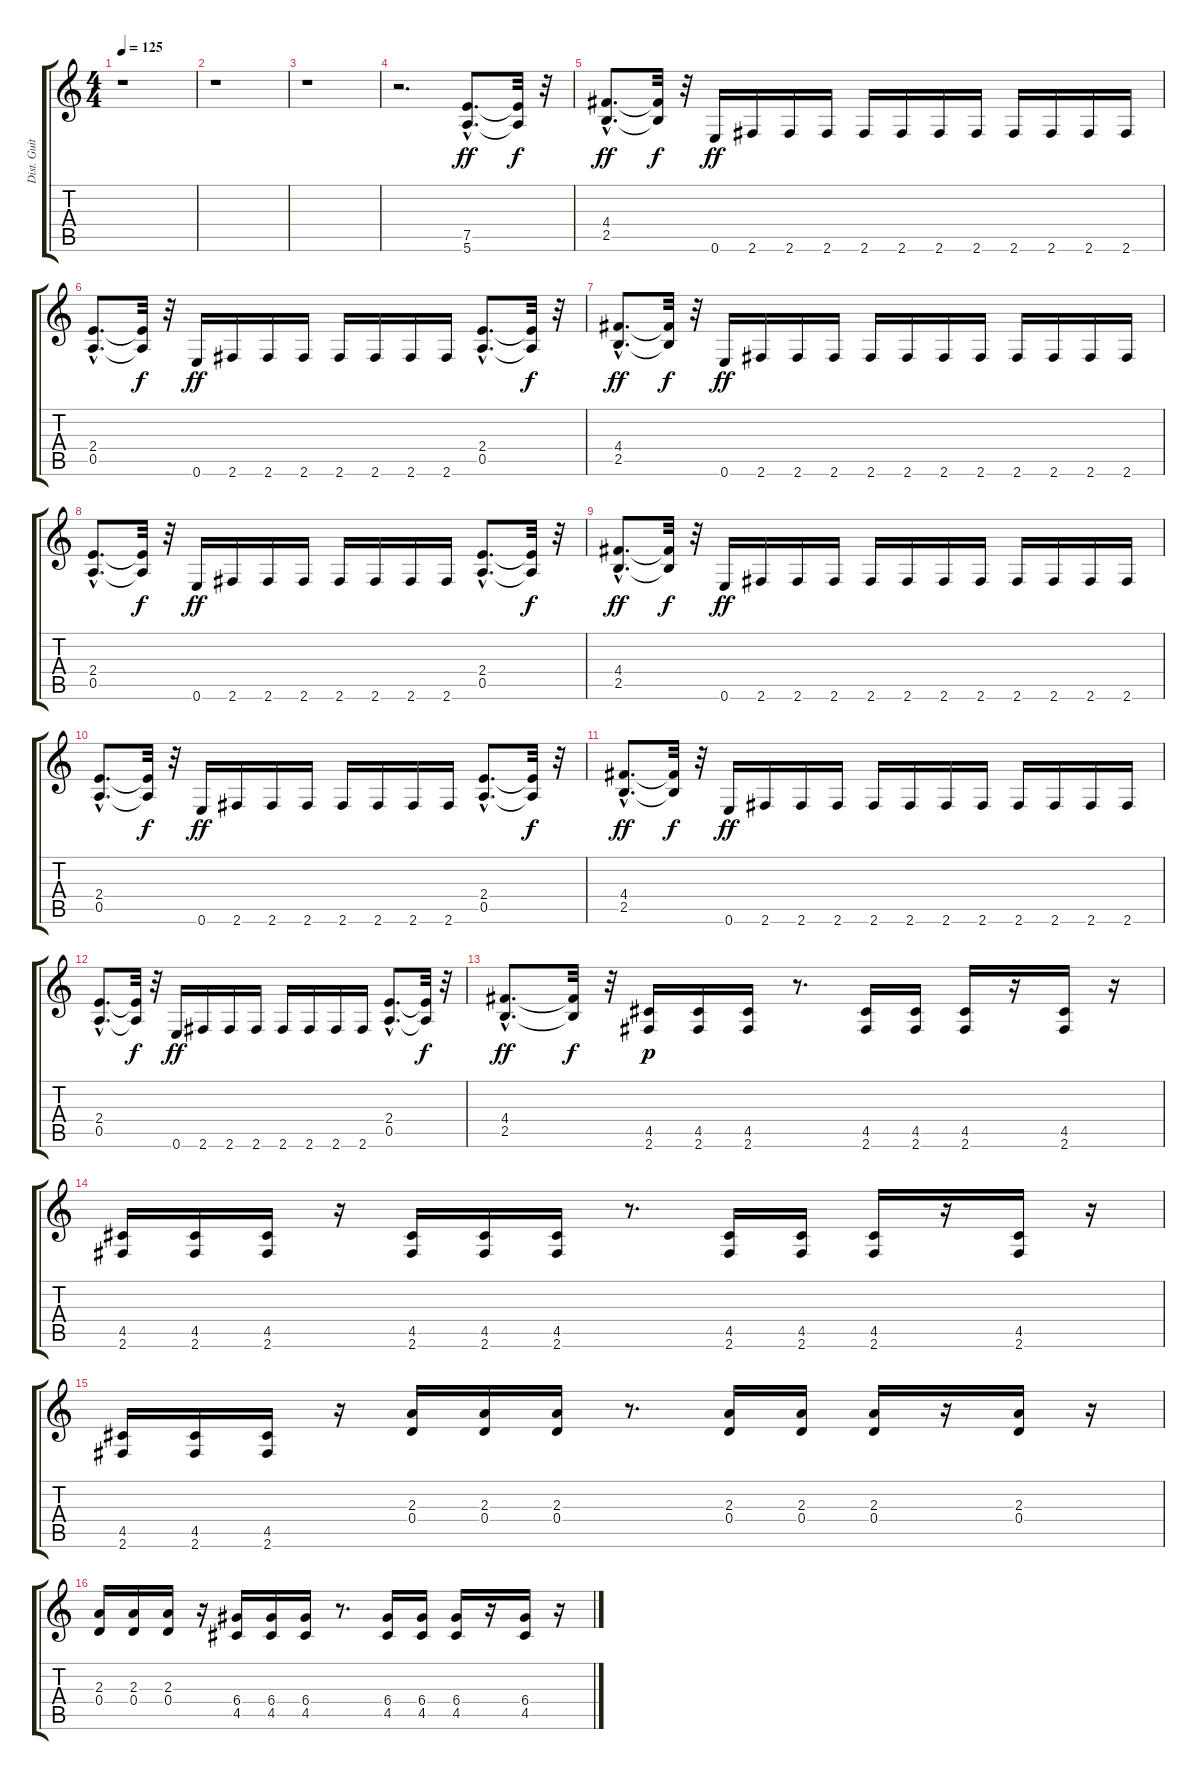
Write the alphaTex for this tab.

\track ("Dist. Guitar II" "Dist. Guit") {instrument distortionguitar}
\staff {score tabs}
\tuning (E4 B3 G3 D3 A2 E2) {hide}
\ts (4 4)
\tempo 125
\clef g2
\ks c
r.1{dy ff instrument distortionguitar} |
r.1 |
r.1 |
r.2{d} (7.5{hac} 5.6{hac}).8{d} (7.5{t} 5.6{t}).32{dy f} r.32 |
(4.4{hac} 2.5{hac}).8{d dy ff} (4.4{t} 2.5{t}).32{dy f} r.32 0.6.16{dy ff} 2.6.16 2.6.16 2.6.16 2.6.16 2.6.16 2.6.16 2.6.16 2.6.16 2.6.16 2.6.16 2.6.16 |
(2.4{hac} 0.5{hac}).8{d} (2.4{t} 0.5{t}).32{dy f} r.32 0.6.16{dy ff} 2.6.16 2.6.16 2.6.16 2.6.16 2.6.16 2.6.16 2.6.16 (2.4{hac} 0.5{hac}).8{d} (2.4{t} 0.5{t}).32{dy f} r.32 |
(4.4{hac} 2.5{hac}).8{d dy ff} (4.4{t} 2.5{t}).32{dy f} r.32 0.6.16{dy ff} 2.6.16 2.6.16 2.6.16 2.6.16 2.6.16 2.6.16 2.6.16 2.6.16 2.6.16 2.6.16 2.6.16 |
(2.4{hac} 0.5{hac}).8{d} (2.4{t} 0.5{t}).32{dy f} r.32 0.6.16{dy ff} 2.6.16 2.6.16 2.6.16 2.6.16 2.6.16 2.6.16 2.6.16 (2.4{hac} 0.5{hac}).8{d} (2.4{t} 0.5{t}).32{dy f} r.32 |
(4.4{hac} 2.5{hac}).8{d dy ff} (4.4{t} 2.5{t}).32{dy f} r.32 0.6.16{dy ff} 2.6.16 2.6.16 2.6.16 2.6.16 2.6.16 2.6.16 2.6.16 2.6.16 2.6.16 2.6.16 2.6.16 |
(2.4{hac} 0.5{hac}).8{d} (2.4{t} 0.5{t}).32{dy f} r.32 0.6.16{dy ff} 2.6.16 2.6.16 2.6.16 2.6.16 2.6.16 2.6.16 2.6.16 (2.4{hac} 0.5{hac}).8{d} (2.4{t} 0.5{t}).32{dy f} r.32 |
(4.4{hac} 2.5{hac}).8{d dy ff} (4.4{t} 2.5{t}).32{dy f} r.32 0.6.16{dy ff} 2.6.16 2.6.16 2.6.16 2.6.16 2.6.16 2.6.16 2.6.16 2.6.16 2.6.16 2.6.16 2.6.16 |
(2.4{hac} 0.5{hac}).8{d} (2.4{t} 0.5{t}).32{dy f} r.32 0.6.16{dy ff} 2.6.16 2.6.16 2.6.16 2.6.16 2.6.16 2.6.16 2.6.16 (2.4{hac} 0.5{hac}).8{d} (2.4{t} 0.5{t}).32{dy f} r.32 |
(4.4{hac} 2.5{hac}).8{d dy ff} (4.4{t} 2.5{t}).32{dy f} r.32 (4.5 2.6).16{dy p} (4.5 2.6).16 (4.5 2.6).16 r.8{d} (4.5 2.6).16 (4.5 2.6).16 (4.5 2.6).16 r.16 (4.5 2.6).16 r.16 |
(4.5 2.6).16 (4.5 2.6).16 (4.5 2.6).16 r.16 (4.5 2.6).16 (4.5 2.6).16 (4.5 2.6).16 r.8{d} (4.5 2.6).16 (4.5 2.6).16 (4.5 2.6).16 r.16 (4.5 2.6).16 r.16 |
(4.5 2.6).16 (4.5 2.6).16 (4.5 2.6).16 r.16 (2.3 0.4).16 (2.3 0.4).16 (2.3 0.4).16 r.8{d} (2.3 0.4).16 (2.3 0.4).16 (2.3 0.4).16 r.16 (2.3 0.4).16 r.16 |
(2.3 0.4).16 (2.3 0.4).16 (2.3 0.4).16 r.16 (6.4 4.5).16 (6.4 4.5).16 (6.4 4.5).16 r.8{d} (6.4 4.5).16 (6.4 4.5).16 (6.4 4.5).16 r.16 (6.4 4.5).16 r.16
